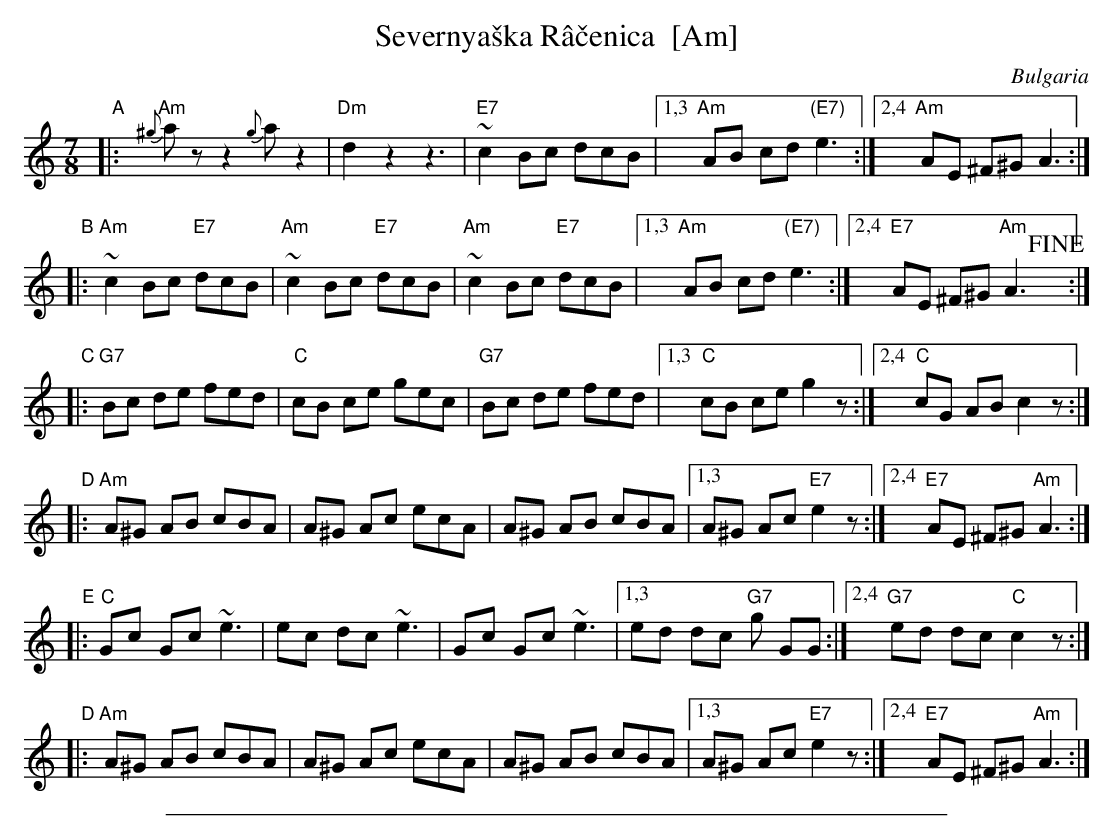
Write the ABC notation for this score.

X:1
T: Severnya\vska R\^a\vcenica  [Am]
O: Bulgaria
M: 7/8
L: 1/8
K: Am
"A"
|: "Am"{^g}az z2 {g}az2 | "Dm"d2 z2 z3 | "E7"~c2 Bc dcB |1,3 "Am"AB cd "(E7)"e3 :|2,4 "Am"AE ^F^G A3 :|
"B"
|: "Am"~c2 Bc "E7"dcB | "Am"~c2 Bc "E7"dcB | "Am"~c2 Bc "E7"dcB |1,3 "Am"AB cd "(E7)"e3 :|2,4 "E7"AE ^F^G "Am"A3 !fine!y:|
	"C"
	|: "G7"Bc de fed | "C"cB ce gec | "G7"Bc de fed |1,3 "C"cB ce g2z :|2,4 "C"cG AB c2z :|
"D"
|: "Am"A^G AB cBA | A^G Ac ecA | A^G AB cBA |1,3 A^G Ac "E7"e2z :|2,4 "E7"AE ^F^G "Am"A3 :|
"E"
|: "C"Gc Gc ~e3 |  ec dc ~e3 | Gc Gc ~e3 |1,3 ed dc "G7"g GG :|2,4 "G7"ed dc "C"c2z :|
"D"
|: "Am"A^G AB cBA | A^G Ac ecA | A^G AB cBA |1,3 A^G Ac "E7"e2z :|2,4 "E7"AE ^F^G "Am"A3 :|
